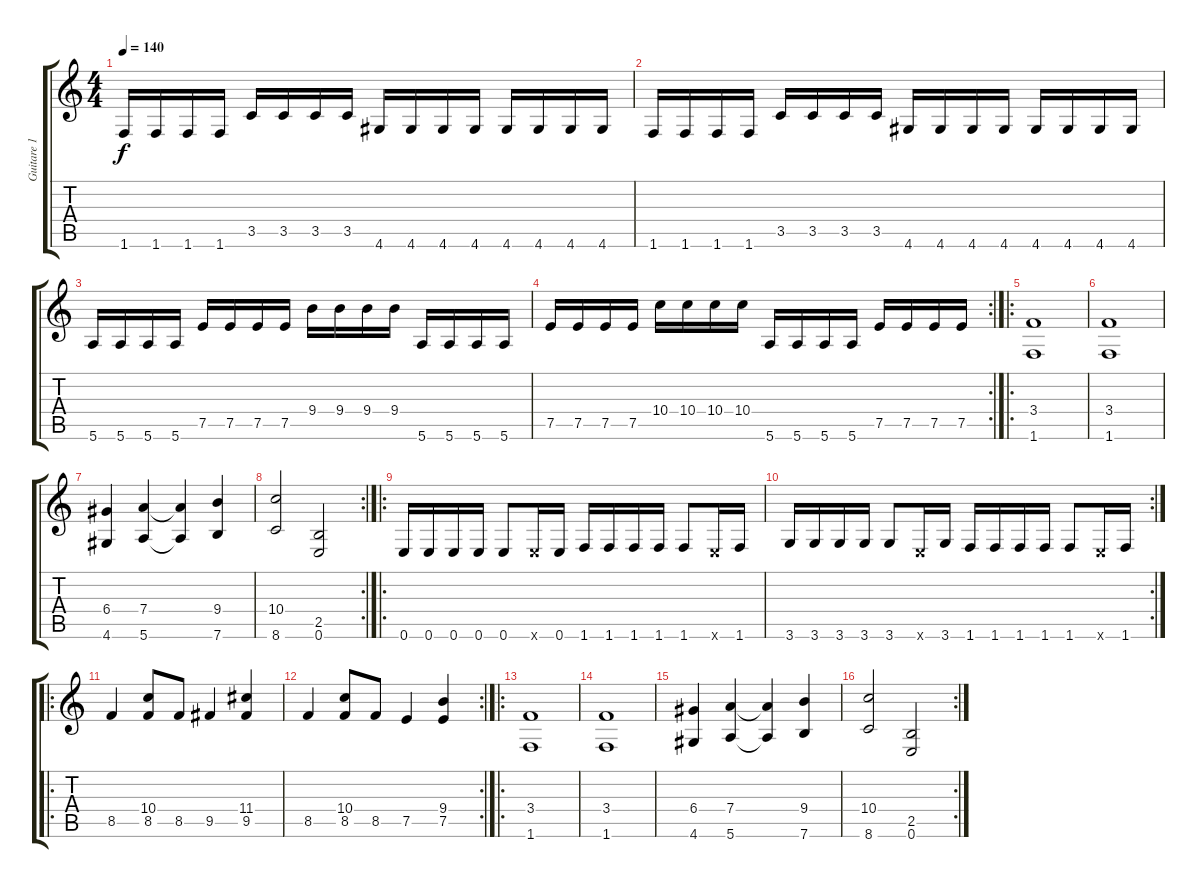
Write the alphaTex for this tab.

\track ("Guitare 1" "Guitare 1") {instrument overdrivenguitar}
\staff {score tabs}
\tuning (E4 B3 G3 D3 A2 E2) {hide}
\ts (4 4)
\tempo 140
\clef g2
\ks c
1.6.16{dy f instrument overdrivenguitar} 1.6.16 1.6.16 1.6.16 3.5.16 3.5.16 3.5.16 3.5.16 4.6.16 4.6.16 4.6.16 4.6.16 4.6.16 4.6.16 4.6.16 4.6.16 |
1.6.16 1.6.16 1.6.16 1.6.16 3.5.16 3.5.16 3.5.16 3.5.16 4.6.16 4.6.16 4.6.16 4.6.16 4.6.16 4.6.16 4.6.16 4.6.16 |
5.6.16 5.6.16 5.6.16 5.6.16 7.5.16 7.5.16 7.5.16 7.5.16 9.4.16 9.4.16 9.4.16 9.4.16 5.6.16 5.6.16 5.6.16 5.6.16 |
\rc 2
7.5.16 7.5.16 7.5.16 7.5.16 10.4.16 10.4.16 10.4.16 10.4.16 5.6.16 5.6.16 5.6.16 5.6.16 7.5.16 7.5.16 7.5.16 7.5.16 |
\ro
(3.4 1.6).1 |
(3.4 1.6).1 |
(6.4 4.6).4 (7.4 5.6).4 (7.4{t} 5.6{t}).4 (9.4 7.6).4 |
\rc 2
(10.4 8.6).2 (2.5 0.6).2 |
\ro
0.6.16 0.6.16 0.6.16 0.6.16 0.6.8 0.6{x}.16 0.6.16 1.6.16 1.6.16 1.6.16 1.6.16 1.6.8 0.6{x}.16 1.6.16 |
\rc 2
3.6.16 3.6.16 3.6.16 3.6.16 3.6.8 0.6{x}.16 3.6.16 1.6.16 1.6.16 1.6.16 1.6.16 1.6.8 0.6{x}.16 1.6.16 |
\ro
8.5.4 (10.4 8.5).8 8.5.8 9.5.4 (11.4 9.5).4 |
\rc 2
8.5.4 (10.4 8.5).8 8.5.8 7.5.4 (9.4 7.5).4 |
\ro
(3.4 1.6).1 |
(3.4 1.6).1 |
(6.4 4.6).4 (7.4 5.6).4 (7.4{t} 5.6{t}).4 (9.4 7.6).4 |
\rc 2
(10.4 8.6).2 (2.5 0.6).2
